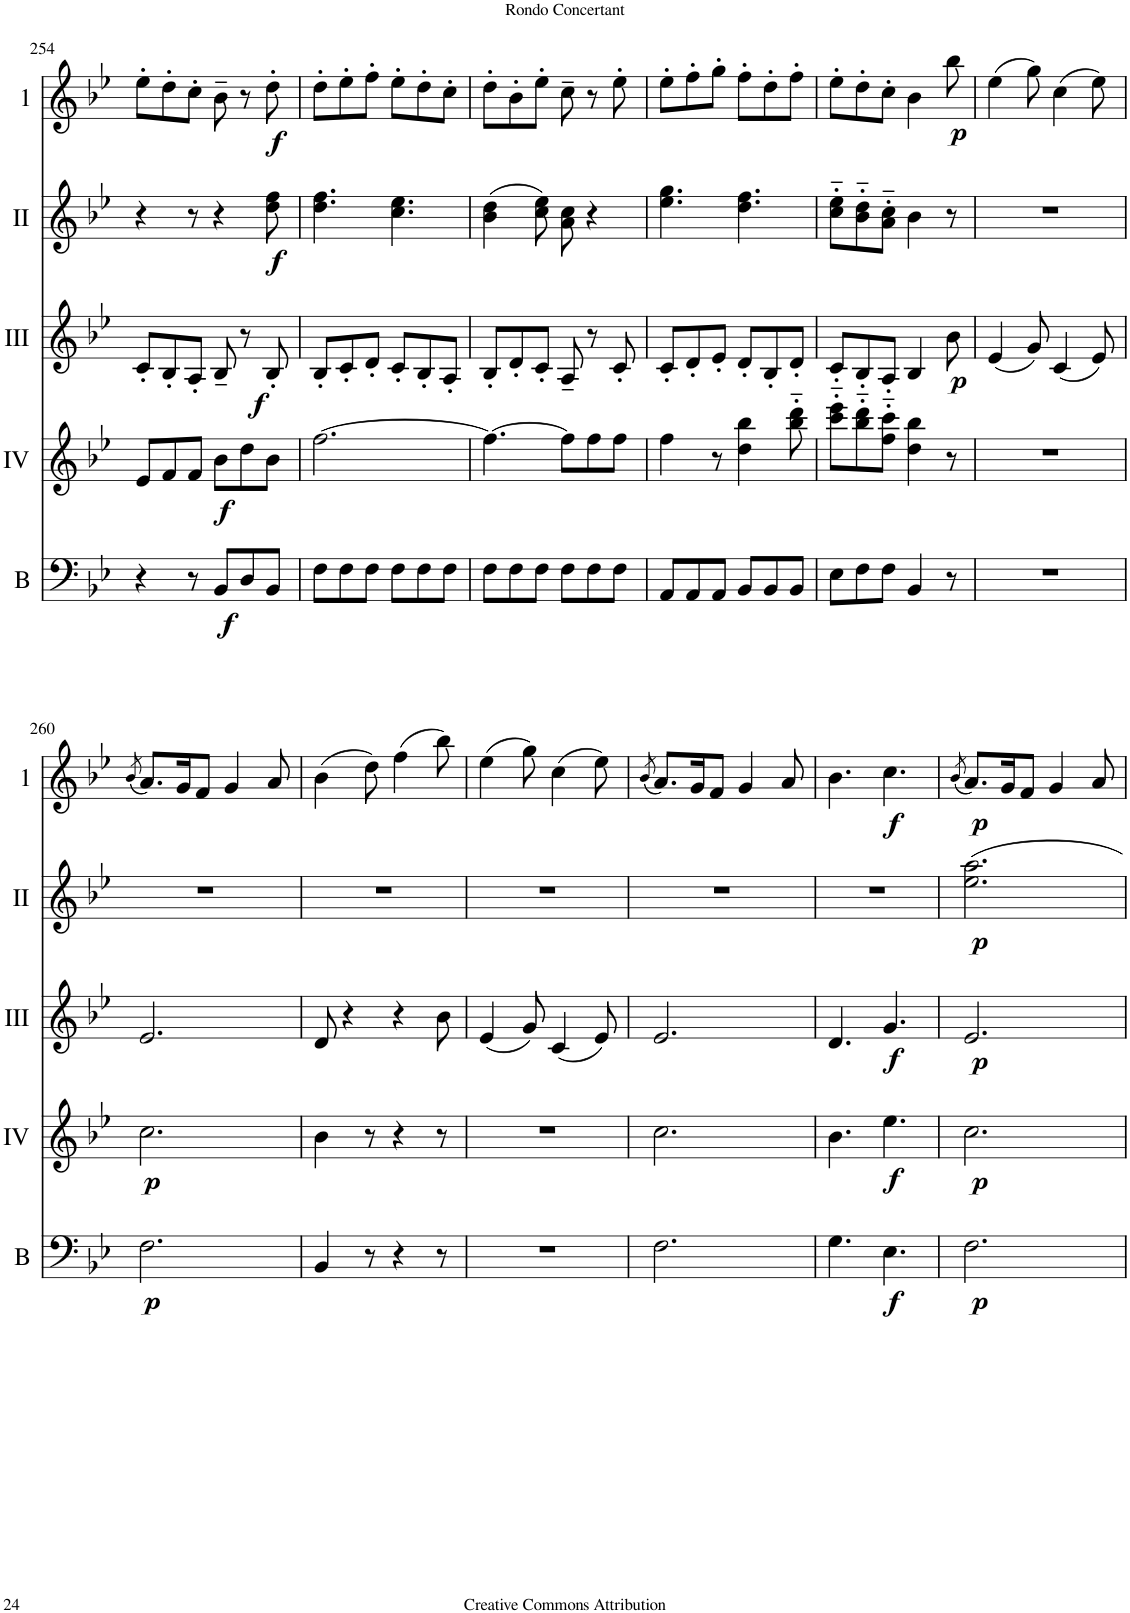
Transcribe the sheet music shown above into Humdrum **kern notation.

**kern	**dynam	**kern	**dynam	**kern	**dynam	**kern	**dynam	**kern	**dynam
*part5	*part5	*part4	*part4	*part3	*part3	*part2	*part2	*part1	*part1
*staff5	*staff5	*staff4	*staff4	*staff3	*staff3	*staff2	*staff2	*staff1	*staff1
*I"Basson	*	*I"Acc. 4	*	*I"Acc. 3	*	*I"Acc. 2	*	*I"Acc. 1	*
*I'B	*	*	*	*	*	*	*	*	*
!!LO:PB:g=z
*clefF4	*	*clefG2	*	*clefG2	*	*clefG2	*	*clefG2	*
*Trd7c12	*	*Trd7c12	*	*	*	*	*	*	*
*k[b-e-]	*	*k[b-e-]	*	*k[b-e-]	*	*k[b-e-]	*	*k[b-e-]	*
*M6/8	*	*M6/8	*	*M6/8	*	*M6/8	*	*M6/8	*
=254	=254	=254	=254	=254	=254	=254	=254	=254	=254
4r	.	8e-/L	.	8c'/L	.	4r	.	8ee-'\L	.
.	.	8f/	.	8B-'/	.	.	.	8dd'\	.
8r	.	8f/J	.	8A'/J	.	8r	.	8cc'\J	.
!	!LO:DY:b	!	!LO:DY:b	!	!	!	!	!	!
8BB-/L	f	8b-\L	f	8B-~/	.	4r	.	8b-~\	.
8D/	.	8dd\	.	8r	.	.	.	8r	.
!	!	!	!	!	!LO:DY:b	!	!LO:DY:b	!	!LO:DY:b
8BB-/J	.	8b-\J	.	8B-'/	f	8dd\ 8ff\	f	8dd'\	f
=255	=255	=255	=255	=255	=255	=255	=255	=255	=255
8F\L	.	[2.ff\	.	8B-'/L	.	4.dd\ 4.ff\	.	8dd'\L	.
8F\	.	.	.	8c'/	.	.	.	8ee-'\	.
8F\J	.	.	.	8d'/J	.	.	.	8ff'\J	.
8F\L	.	.	.	8c'/L	.	4.cc\ 4.ee-\	.	8ee-'\L	.
8F\	.	.	.	8B-'/	.	.	.	8dd'\	.
8F\J	.	.	.	8A'/J	.	.	.	8cc'\J	.
=256	=256	=256	=256	=256	=256	=256	=256	=256	=256
8F\L	.	4.ff\_	.	8B-'/L	.	(4b-\ 4dd\	.	8dd'\L	.
8F\	.	.	.	8d'/	.	.	.	8b-'\	.
8F\J	.	.	.	8c'/J	.	8cc\ 8ee-\)	.	8ee-'\J	.
8F\L	.	8ff\L]	.	8A~/	.	8a\ 8cc\	.	8cc~\	.
8F\	.	8ff\	.	8r	.	4r	.	8r	.
8F\J	.	8ff\J	.	8c'/	.	.	.	8ee-'\	.
=257	=257	=257	=257	=257	=257	=257	=257	=257	=257
8AA/L	.	4ff\	.	8c'/L	.	4.ee-\ 4.gg\	.	8ee-'\L	.
8AA/	.	.	.	8d'/	.	.	.	8ff'\	.
8AA/J	.	8r	.	8e-'/J	.	.	.	8gg'\J	.
8BB-/L	.	4dd\ 4bb-\	.	8d'/L	.	4.dd\ 4.ff\	.	8ff'\L	.
8BB-/	.	.	.	8B-'/	.	.	.	8dd'\	.
8BB-/J	.	8bb-\'~ 8ddd\'~	.	8d'/J	.	.	.	8ff'\J	.
=258	=258	=258	=258	=258	=258	=258	=258	=258	=258
8E-\L	.	8ccc\'~ 8eee-\'~L	.	8c'/L	.	8cc\'~ 8ee-\'~L	.	8ee-'\L	.
8F\	.	8bb-\'~ 8ddd\'~	.	8B-'/	.	8b-\'~ 8dd\'~	.	8dd'\	.
8F\J	.	8ff\'~ 8ccc\'~J	.	8A'/J	.	8a\'~ 8cc\'~J	.	8cc'\J	.
4BB-/	.	4dd\ 4bb-\	.	4B-/	.	4b-\	.	4b-\	.
!	!	!	!	!	!LO:DY:b	!	!	!	!LO:DY:b
8r	.	8r	.	8b-\	p	8r	.	8bb-\	p
=259	=259	=259	=259	=259	=259	=259	=259	=259	=259
2.r	.	2.r	.	(4e-/	.	2.r	.	(4ee-\	.
.	.	.	.	8g/)	.	.	.	8gg\)	.
.	.	.	.	(4c/	.	.	.	(4cc\	.
.	.	.	.	8e-/)	.	.	.	8ee-\)	.
!!LO:LB:g=z
=260	=260	=260	=260	=260	=260	=260	=260	=260	=260
.	.	.	.	.	.	.	.	(8qb-/	.
!	!LO:DY:b	!	!LO:DY:b	!	!	!	!	!	!
2.F\	p	2.cc\	p	2.e-/	.	2.r	.	8.a/L)	.
.	.	.	.	.	.	.	.	16g/K	.
.	.	.	.	.	.	.	.	8f/J	.
.	.	.	.	.	.	.	.	4g/	.
.	.	.	.	.	.	.	.	8a/	.
=261	=261	=261	=261	=261	=261	=261	=261	=261	=261
4BB-/	.	4b-\	.	8d/	.	2.r	.	(4b-\	.
.	.	.	.	4r	.	.	.	.	.
8r	.	8r	.	.	.	.	.	8dd\)	.
4r	.	4r	.	4r	.	.	.	(4ff\	.
8r	.	8r	.	8b-\	.	.	.	8bb-\)	.
=262	=262	=262	=262	=262	=262	=262	=262	=262	=262
2.r	.	2.r	.	(4e-/	.	2.r	.	(4ee-\	.
.	.	.	.	8g/)	.	.	.	8gg\)	.
.	.	.	.	(4c/	.	.	.	(4cc\	.
.	.	.	.	8e-/)	.	.	.	8ee-\)	.
=263	=263	=263	=263	=263	=263	=263	=263	=263	=263
.	.	.	.	.	.	.	.	(8qb-/	.
2.F\	.	2.cc\	.	2.e-/	.	2.r	.	8.a/L)	.
.	.	.	.	.	.	.	.	16g/K	.
.	.	.	.	.	.	.	.	8f/J	.
.	.	.	.	.	.	.	.	4g/	.
.	.	.	.	.	.	.	.	8a/	.
=264	=264	=264	=264	=264	=264	=264	=264	=264	=264
4.G\	.	4.b-\	.	4.d/	.	2.r	.	4.b-\	.
!	!LO:DY:b	!	!LO:DY:b	!	!LO:DY:b	!	!	!	!LO:DY:b
4.E-\	f	4.ee-\	f	4.g/	f	.	.	4.cc\	f
=265	=265	=265	=265	=265	=265	=265	=265	=265	=265
.	.	.	.	.	.	.	.	(8qb-/	.
!	!LO:DY:b	!	!LO:DY:b	!	!LO:DY:b	!	!LO:DY:b	!	!LO:DY:b
2.F\	p	2.cc\	p	2.e-/	p	2.ee-\ 2.aa\	p	8.a/L)	p
.	.	.	.	.	.	.	.	16g/K	.
.	.	.	.	.	.	.	.	8f/J	.
.	.	.	.	.	.	.	.	4g/	.
.	.	.	.	.	.	.	.	8a/	.
=	=	=	=	=	=	=	=	=	=
*-	*-	*-	*-	*-	*-	*-	*-	*-	*-
